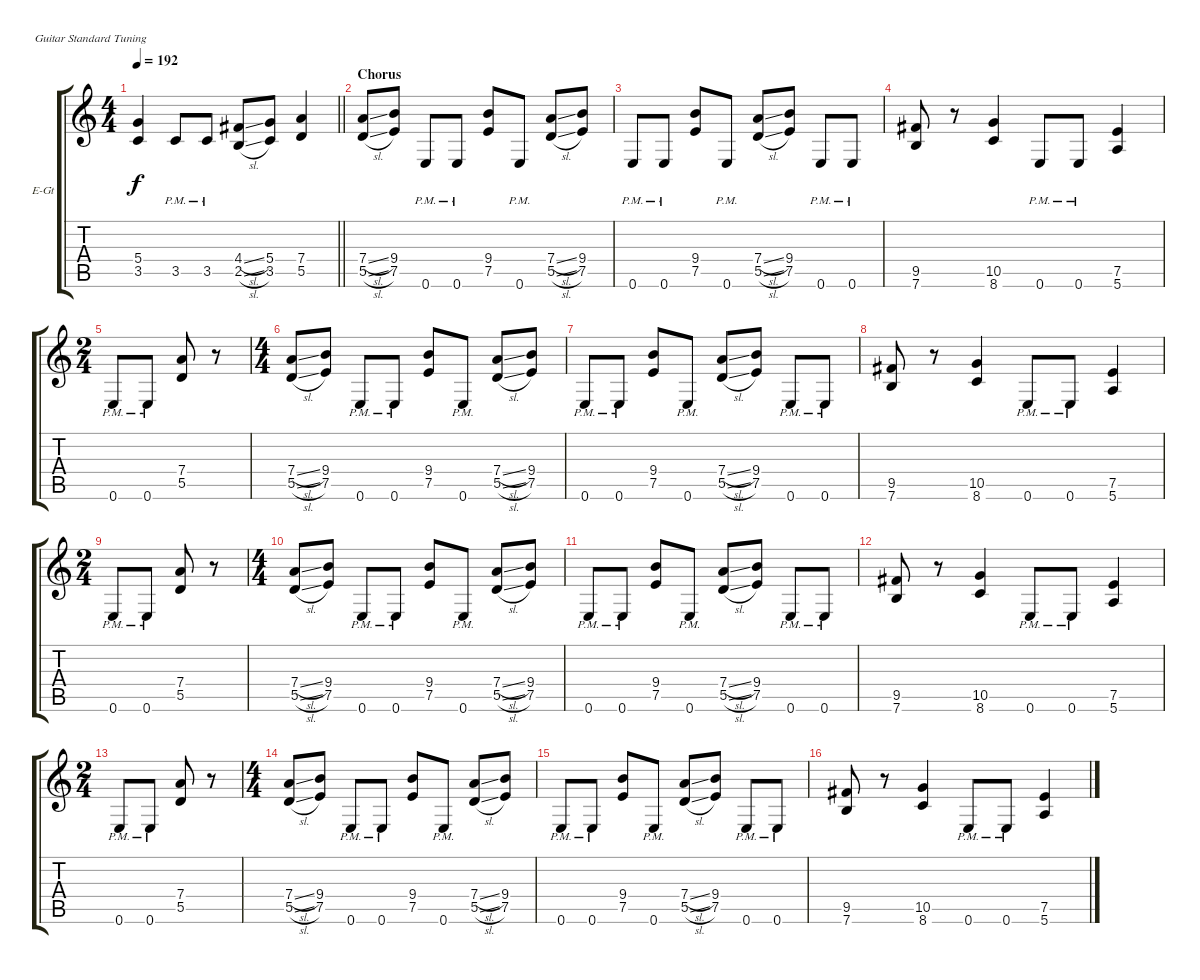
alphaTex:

\bracketExtendMode groupsimilarinstruments
\firstSystemTrackNameOrientation horizontal
\otherSystemsTrackNameOrientation horizontal
\track ("James Hetfield" "E-Gt") {instrument distortionguitar}
\staff {score tabs}
\tuning (E4 B3 G3 D3 A2 E2)
\ts (4 4)
\tempo 192
\clef g2
\barLineRight lightlight
\ks c
(5.4{t} 3.5{t}).4{dy f} 3.5{pm}.8 3.5{pm}.8 (4.4{sl} 2.5{sl}).8 (5.4 3.5).8 (7.4 5.5).4 |
\section ("" "Chorus")
(7.4{sl} 5.5{sl}).8 (9.4 7.5).8 0.6{pm}.8 0.6{pm}.8 (9.4 7.5).8 0.6{pm}.8 (7.4{sl} 5.5{sl}).8 (9.4 7.5).8 |
0.6{pm}.8 0.6{pm}.8 (9.4 7.5).8 0.6{pm}.8 (7.4{sl} 5.5{sl}).8 (9.4 7.5).8 0.6{pm}.8 0.6{pm}.8 |
(9.5 7.6).8 r.8 (10.5 8.6).4 0.6{pm}.8 0.6{pm}.8 (7.5 5.6).4 |
\ts (2 4)
\beaming (8 2 2)
0.6{pm}.8 0.6{pm}.8 (7.4 5.5).8 r.8 |
\ts (4 4)
\beaming (8 2 2 2 2)
(7.4{sl} 5.5{sl}).8 (9.4 7.5).8 0.6{pm}.8 0.6{pm}.8 (9.4 7.5).8 0.6{pm}.8 (7.4{sl} 5.5{sl}).8 (9.4 7.5).8 |
0.6{pm}.8 0.6{pm}.8 (9.4 7.5).8 0.6{pm}.8 (7.4{sl} 5.5{sl}).8 (9.4 7.5).8 0.6{pm}.8 0.6{pm}.8 |
(9.5 7.6).8 r.8 (10.5 8.6).4 0.6{pm}.8 0.6{pm}.8 (7.5 5.6).4 |
\ts (2 4)
\beaming (8 2 2)
0.6{pm}.8 0.6{pm}.8 (7.4 5.5).8 r.8 |
\ts (4 4)
\beaming (8 2 2 2 2)
(7.4{sl} 5.5{sl}).8 (9.4 7.5).8 0.6{pm}.8 0.6{pm}.8 (9.4 7.5).8 0.6{pm}.8 (7.4{sl} 5.5{sl}).8 (9.4 7.5).8 |
0.6{pm}.8 0.6{pm}.8 (9.4 7.5).8 0.6{pm}.8 (7.4{sl} 5.5{sl}).8 (9.4 7.5).8 0.6{pm}.8 0.6{pm}.8 |
(9.5 7.6).8 r.8 (10.5 8.6).4 0.6{pm}.8 0.6{pm}.8 (7.5 5.6).4 |
\ts (2 4)
\beaming (8 2 2)
0.6{pm}.8 0.6{pm}.8 (7.4 5.5).8 r.8 |
\ts (4 4)
\beaming (8 2 2 2 2)
(7.4{sl} 5.5{sl}).8 (9.4 7.5).8 0.6{pm}.8 0.6{pm}.8 (9.4 7.5).8 0.6{pm}.8 (7.4{sl} 5.5{sl}).8 (9.4 7.5).8 |
0.6{pm}.8 0.6{pm}.8 (9.4 7.5).8 0.6{pm}.8 (7.4{sl} 5.5{sl}).8 (9.4 7.5).8 0.6{pm}.8 0.6{pm}.8 |
(9.5 7.6).8 r.8 (10.5 8.6).4 0.6{pm}.8 0.6{pm}.8 (7.5 5.6).4
